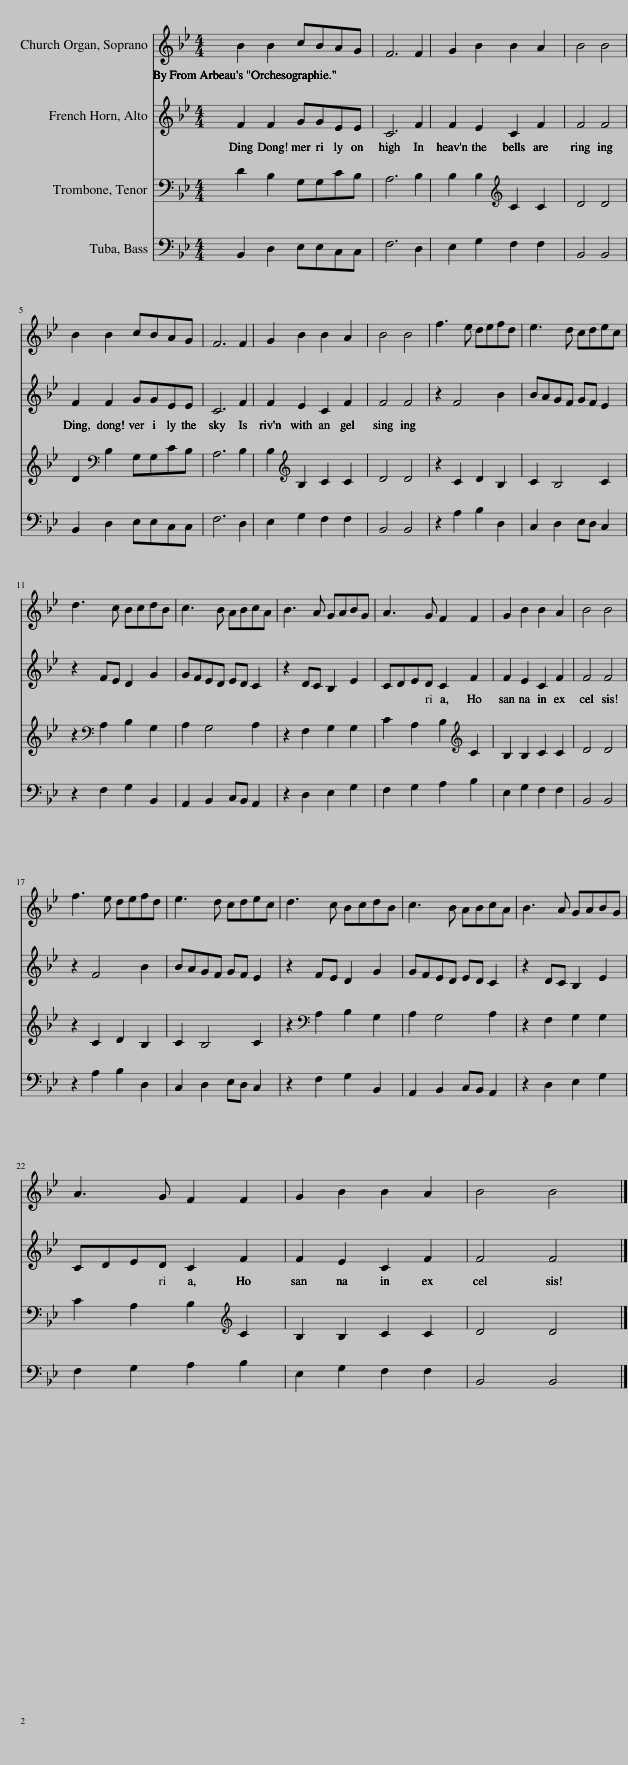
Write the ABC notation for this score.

X:1
%%score 1 2 3 4
L:1/8
M:4/4
I:linebreak $
K:Bb
V:1 treble
V:2 treble
V:3 bass
V:4 bass
V:1
 B2 B2 cBAG | F6 F2 | G2 B2 B2 A2 | B4 B4 |$ B2 B2 cBAG | %5
 F6 F2 | G2 B2 B2 A2 | B4 B4 | f3 e defd | e3 d cdec |$ %10
 d3 c BcdB | c3 B ABcA | B3 A GABG | A3 G F2 F2 | G2 B2 B2 A2 | %15
 B4 B4 |$ f3 e defd | e3 d cdec | d3 c BcdB | c3 B ABcA | %20
 B3 A GABG |$ A3 G F2 F2 | G2 B2 B2 A2 | B4 B4 |] %24
V:2
 F2 F2 GGEE | C6 F2 | F2 E2 C2 F2 | F4 F4 |$ F2 F2 GGEE | %5
 C6 F2 | F2 E2 C2 F2 | F4 F4 | z2 F4 B2 | BAGF GF E2 |$ %10
 z2 FE D2 G2 | GFED ED C2 | z2 DC B,2 E2 | CDED C2 F2 | F2 E2 C2 F2 | %15
 F4 F4 |$ z2 F4 B2 | BAGF GF E2 | z2 FE D2 G2 | GFED ED C2 | %20
 z2 DC B,2 E2 |$ CDED C2 F2 | F2 E2 C2 F2 | F4 F4 |] %24
V:3
 D2 B,2 G,G,CB, | A,6 B,2 | B,2 B,2[K:treble] C2 C2 | D4 D4 |$ D2[K:bass] B,2 G,G,CB, | %5
 A,6 B,2 | B,2[K:treble] B,2 C2 C2 | D4 D4 | z2 C2 D2 B,2 | C2 B,4 C2 |$ %10
 z2[K:bass] A,2 B,2 G,2 | A,2 G,4 A,2 | z2 F,2 G,2 G,2 | C2 A,2 B,2[K:treble] C2 | B,2 B,2 C2 C2 | %15
 D4 D4 |$ z2 C2 D2 B,2 | C2 B,4 C2 | z2[K:bass] A,2 B,2 G,2 | A,2 G,4 A,2 | %20
 z2 F,2 G,2 G,2 |$ C2 A,2 B,2[K:treble] C2 | B,2 B,2 C2 C2 | D4 D4 |] %24
V:4
 B,,2 D,2 E,E,C,C, | F,6 D,2 | E,2 G,2 F,2 F,2 | B,,4 B,,4 |$ B,,2 D,2 E,E,C,C, | %5
 F,6 D,2 | E,2 G,2 F,2 F,2 | B,,4 B,,4 | z2 A,2 B,2 D,2 | C,2 D,2 E,D, C,2 |$ %10
 z2 F,2 G,2 B,,2 | A,,2 B,,2 C,B,, A,,2 | z2 D,2 E,2 G,2 | F,2 G,2 A,2 B,2 | E,2 G,2 F,2 F,2 | %15
 B,,4 B,,4 |$ z2 A,2 B,2 D,2 | C,2 D,2 E,D, C,2 | z2 F,2 G,2 B,,2 | A,,2 B,,2 C,B,, A,,2 | %20
 z2 D,2 E,2 G,2 |$ F,2 G,2 A,2 B,2 | E,2 G,2 F,2 F,2 | B,,4 B,,4 |] %24
